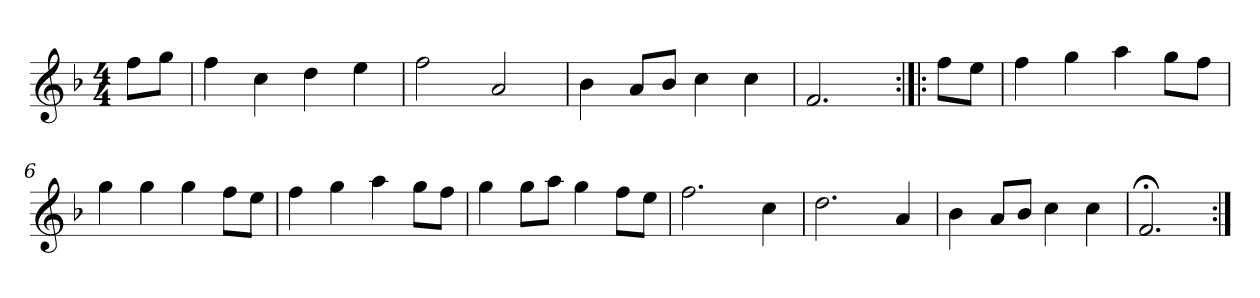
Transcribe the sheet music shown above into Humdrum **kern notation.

**kern
*part1
*staff1
*clefG2
*k[b-]
*F:
*M4/4
*MM120
=
8ff\L
8gg\J
=1
4ff
4cc
4dd
4ee
=2
2ff
2a
=3
4b-
8a/L
8b-/J
4cc
4cc
=4
2.f
=:|!|:
8ff\L
8ee\J
=5
4ff
4gg
4aa
8gg\L
8ff\J
=6
4gg
4gg
4gg
8ff\L
8ee\J
=7
4ff
4gg
4aa
8gg\L
8ff\J
=8
4gg
8gg\L
8aa\J
4gg
8ff\L
8ee\J
=9
2.ff
4cc
=10
2.dd
4a
=11
4b-
8a/L
8b-/J
4cc
4cc
=12
2.f;<
=:|!
*-
